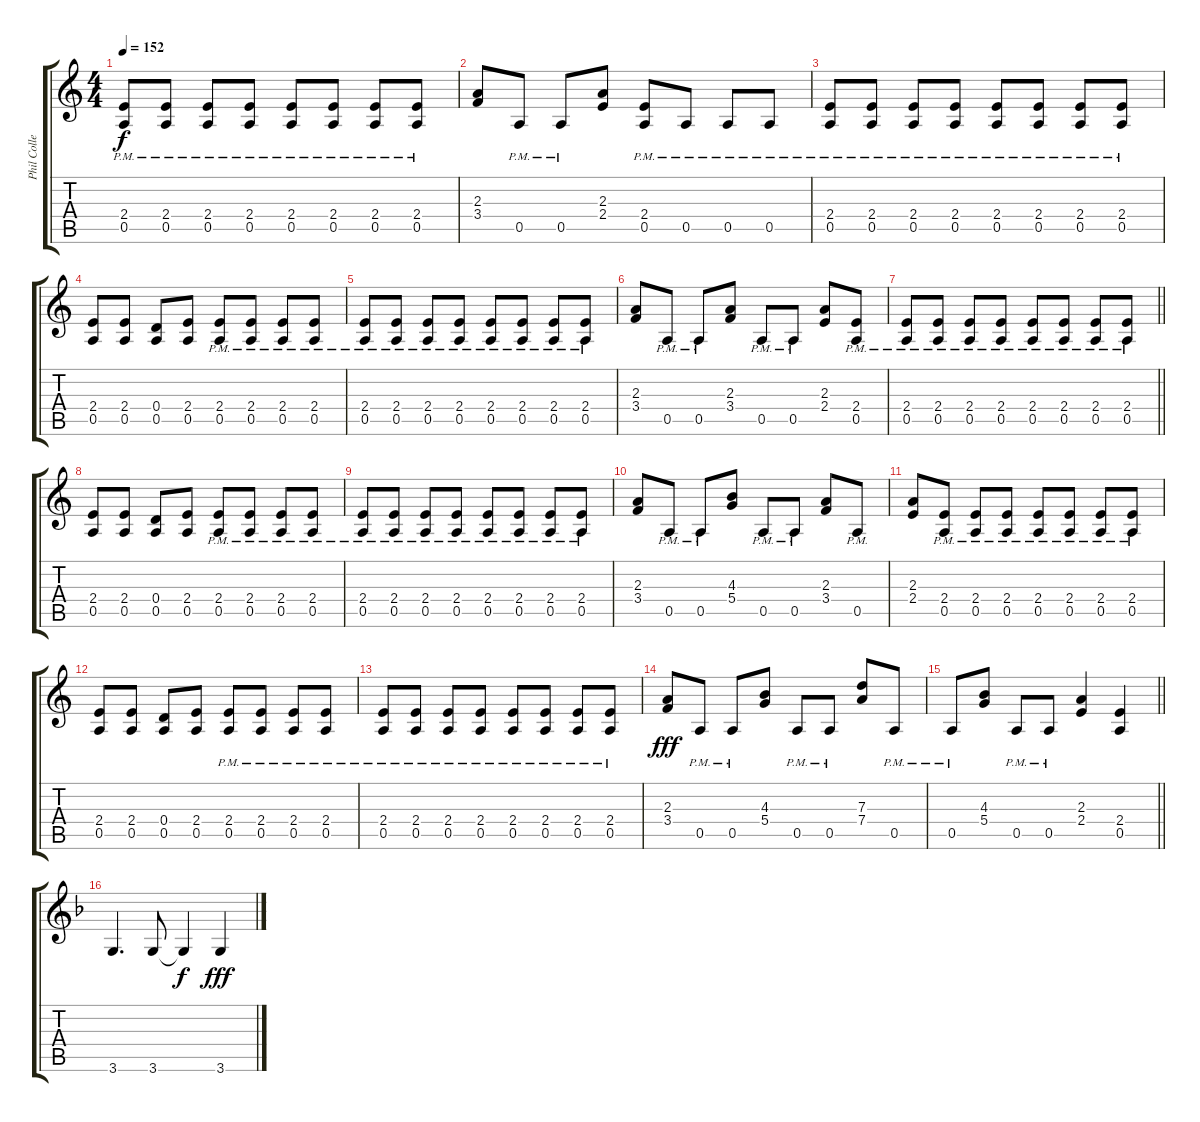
\track ("Phil Collen" "Phil Colle") {instrument distortionguitar}
\staff {score tabs}
\tuning (E4 B3 G3 D3 A2 E2) {hide}
\ts (4 4)
\tempo 152
\clef g2
\ks c
(2.4{pm} 0.5{pm}).8{dy f} (2.4{pm} 0.5{pm}).8 (2.4{pm} 0.5{pm}).8 (2.4{pm} 0.5{pm}).8 (2.4{pm} 0.5{pm}).8 (2.4{pm} 0.5{pm}).8 (2.4{pm} 0.5{pm}).8 (2.4{pm} 0.5{pm}).8 |
(2.3 3.4).8 0.5{pm}.8 0.5{pm}.8 (2.3 2.4).8 (2.4{pm} 0.5{pm}).8 0.5{pm}.8 0.5{pm}.8 0.5{pm}.8 |
(2.4{pm} 0.5{pm}).8 (2.4{pm} 0.5{pm}).8 (2.4{pm} 0.5{pm}).8 (2.4{pm} 0.5{pm}).8 (2.4{pm} 0.5{pm}).8 (2.4{pm} 0.5{pm}).8 (2.4{pm} 0.5{pm}).8 (2.4{pm} 0.5{pm}).8 |
(2.4 0.5).8 (2.4 0.5).8 (0.4 0.5).8 (2.4 0.5).8 (2.4{pm} 0.5{pm}).8 (2.4{pm} 0.5{pm}).8 (2.4{pm} 0.5{pm}).8 (2.4{pm} 0.5{pm}).8 |
(2.4{pm} 0.5{pm}).8 (2.4{pm} 0.5{pm}).8 (2.4{pm} 0.5{pm}).8 (2.4{pm} 0.5{pm}).8 (2.4{pm} 0.5{pm}).8 (2.4{pm} 0.5{pm}).8 (2.4{pm} 0.5{pm}).8 (2.4{pm} 0.5{pm}).8 |
(2.3 3.4).8 0.5{pm}.8 0.5{pm}.8 (2.3 3.4).8 0.5{pm}.8 0.5{pm}.8 (2.3 2.4).8 (2.4{pm} 0.5{pm}).8 |
\barLineRight lightlight
(2.4{pm} 0.5{pm}).8 (2.4{pm} 0.5{pm}).8 (2.4{pm} 0.5{pm}).8 (2.4{pm} 0.5{pm}).8 (2.4{pm} 0.5{pm}).8 (2.4{pm} 0.5{pm}).8 (2.4{pm} 0.5{pm}).8 (2.4{pm} 0.5{pm}).8 |
(2.4 0.5).8 (2.4 0.5).8 (0.4 0.5).8 (2.4 0.5).8 (2.4{pm} 0.5{pm}).8 (2.4{pm} 0.5{pm}).8 (2.4{pm} 0.5{pm}).8 (2.4{pm} 0.5{pm}).8 |
(2.4{pm} 0.5{pm}).8 (2.4{pm} 0.5{pm}).8 (2.4{pm} 0.5{pm}).8 (2.4{pm} 0.5{pm}).8 (2.4{pm} 0.5{pm}).8 (2.4{pm} 0.5{pm}).8 (2.4{pm} 0.5{pm}).8 (2.4{pm} 0.5{pm}).8 |
(2.3 3.4).8 0.5{pm}.8 0.5{pm}.8 (4.3 5.4).8 0.5{pm}.8 0.5{pm}.8 (2.3 3.4).8 0.5{pm}.8 |
(2.3 2.4).8 (2.4{pm} 0.5{pm}).8 (2.4{pm} 0.5{pm}).8 (2.4{pm} 0.5{pm}).8 (2.4{pm} 0.5{pm}).8 (2.4{pm} 0.5{pm}).8 (2.4{pm} 0.5{pm}).8 (2.4{pm} 0.5{pm}).8 |
(2.4 0.5).8 (2.4 0.5).8 (0.4 0.5).8 (2.4 0.5).8 (2.4{pm} 0.5{pm}).8 (2.4{pm} 0.5{pm}).8 (2.4{pm} 0.5{pm}).8 (2.4{pm} 0.5{pm}).8 |
(2.4{pm} 0.5{pm}).8 (2.4{pm} 0.5{pm}).8 (2.4{pm} 0.5{pm}).8 (2.4{pm} 0.5{pm}).8 (2.4{pm} 0.5{pm}).8 (2.4{pm} 0.5{pm}).8 (2.4{pm} 0.5{pm}).8 (2.4{pm} 0.5{pm}).8 |
(2.3 3.4).8{dy fff} 0.5{pm}.8 0.5{pm}.8 (4.3 5.4).8 0.5{pm}.8 0.5{pm}.8 (7.3 7.4).8 0.5{pm}.8 |
\barLineRight lightlight
0.5{pm}.8 (4.3 5.4).8 0.5{pm}.8 0.5{pm}.8 (2.3 2.4).4 (2.4 0.5).4 |
\ks dminor
3.6.4{d} 3.6.8 3.6{t}.4{dy f} 3.6.4{dy fff}
